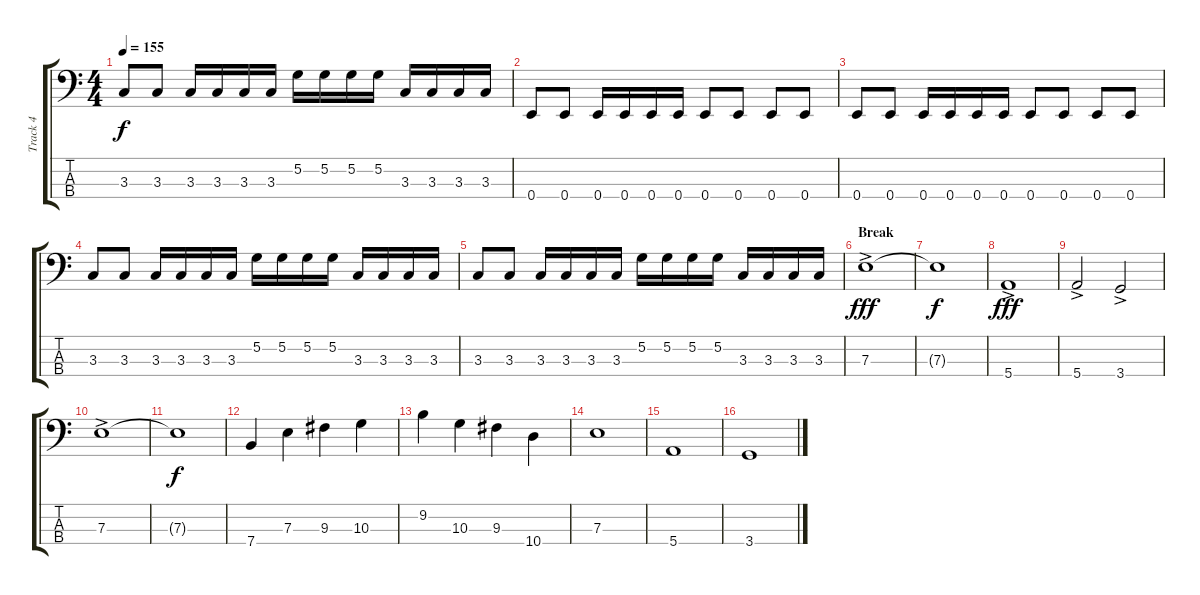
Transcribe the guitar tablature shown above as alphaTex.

\track ("Track 4" "Track 4") {instrument electricbassfinger}
\staff {score tabs}
\tuning (G2 D2 A1 E1) {hide}
\ts (4 4)
\tempo 155
\clef f4
\ks c
3.3.8{dy f} 3.3.8 3.3.16 3.3.16 3.3.16 3.3.16 5.2.16 5.2.16 5.2.16 5.2.16 3.3.16 3.3.16 3.3.16 3.3.16 |
0.4.8 0.4.8 0.4.16 0.4.16 0.4.16 0.4.16 0.4.8 0.4.8 0.4.8 0.4.8 |
0.4.8 0.4.8 0.4.16 0.4.16 0.4.16 0.4.16 0.4.8 0.4.8 0.4.8 0.4.8 |
3.3.8 3.3.8 3.3.16 3.3.16 3.3.16 3.3.16 5.2.16 5.2.16 5.2.16 5.2.16 3.3.16 3.3.16 3.3.16 3.3.16 |
3.3.8 3.3.8 3.3.16 3.3.16 3.3.16 3.3.16 5.2.16 5.2.16 5.2.16 5.2.16 3.3.16 3.3.16 3.3.16 3.3.16 |
\section ("" "Break")
7.3{ac}.1{dy fff} |
7.3{t}.1{dy f} |
5.4{ac}.1{dy fff} |
5.4{ac}.2 3.4{ac}.2 |
7.3{ac}.1 |
7.3{t}.1{dy f} |
7.4.4 7.3.4 9.3.4 10.3.4 |
9.2.4 10.3.4 9.3.4 10.4.4 |
7.3.1 |
5.4.1 |
3.4.1
